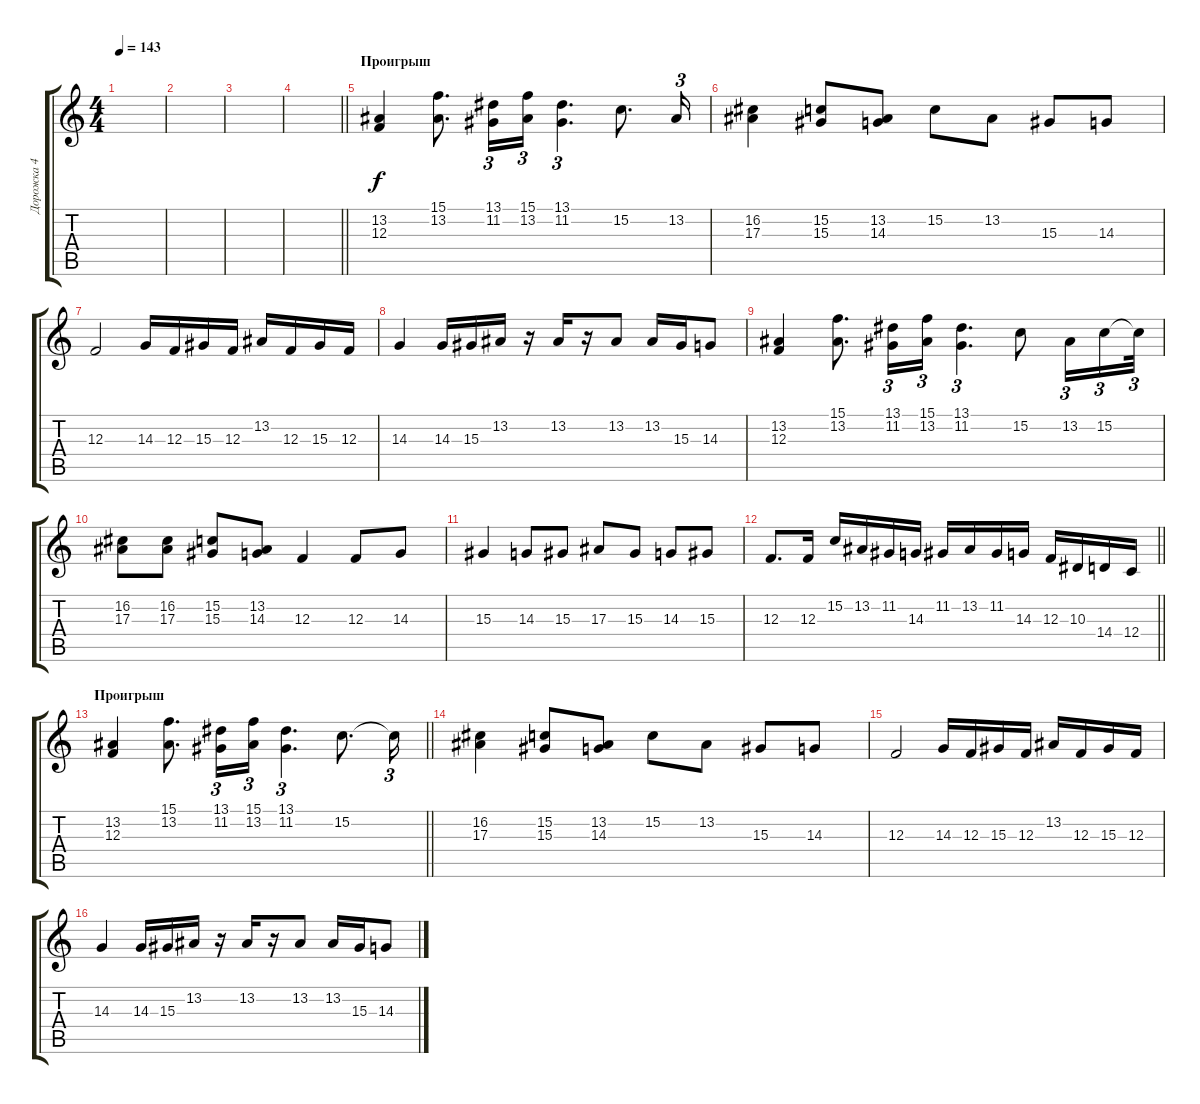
\track ("Дорожка 4" "Дорожка 4") {instrument accordion}
\staff {score tabs}
\tuning (D4 A3 F3 C3 G2 D2) {hide}
\ts (4 4)
\tempo 143
\clef g2
\ks c
|
|
|
\barLineRight lightlight
|
\section ("" "Проигрыш")
(13.2 12.3).4 (15.1 13.2).8{d} (13.1 11.2).16{tu (3 2)} (15.1 13.2).16{tu (3 2)} (13.1 11.2).4{d tu (3 2)} 15.2.8{d} 13.2.16{tu (3 2)} |
(16.2 17.3).4 (15.2 15.3).8 (13.2 14.3).8 15.2.8 13.2.8 15.3.8 14.3.8 |
12.3.2 14.3.16 12.3.16 15.3.16 12.3.16 13.2.16 12.3.16 15.3.16 12.3.16 |
14.3.4 14.3.16 15.3.16 13.2.16 r.16 13.2.16 r.16 13.2.8 13.2.16 15.3.16 14.3.8 |
(13.2 12.3).4 (15.1 13.2).8{d} (13.1 11.2).16{tu (3 2)} (15.1 13.2).16{tu (3 2)} (13.1 11.2).4{d tu (3 2)} 15.2.8 13.2.16{tu (3 2)} 15.2.16{tu (3 2)} 15.2{t}.32{tu (3 2)} |
(16.2 17.3).8 (16.2 17.3).8 (15.2 15.3).8 (13.2 14.3).8 12.3.4 12.3.8 14.3.8 |
15.3.4 14.3.8 15.3.8 17.3.8 15.3.8 14.3.8 15.3.8 |
\barLineRight lightlight
12.3.8{d} 12.3.16 15.2.16 13.2.16 11.2.16 14.3.16 11.2.16 13.2.16 11.2.16 14.3.16 12.3.16 10.3.16 14.4.16 12.4.16 |
\section ("" "Проигрыш")
\barLineRight lightlight
(13.2 12.3).4 (15.1 13.2).8{d} (13.1 11.2).16{tu (3 2)} (15.1 13.2).16{tu (3 2)} (13.1 11.2).4{d tu (3 2)} 15.2.8{d} 15.2{t}.16{tu (3 2)} |
(16.2 17.3).4 (15.2 15.3).8 (13.2 14.3).8 15.2.8 13.2.8 15.3.8 14.3.8 |
12.3.2 14.3.16 12.3.16 15.3.16 12.3.16 13.2.16 12.3.16 15.3.16 12.3.16 |
14.3.4 14.3.16 15.3.16 13.2.16 r.16 13.2.16 r.16 13.2.8 13.2.16 15.3.16 14.3.8
